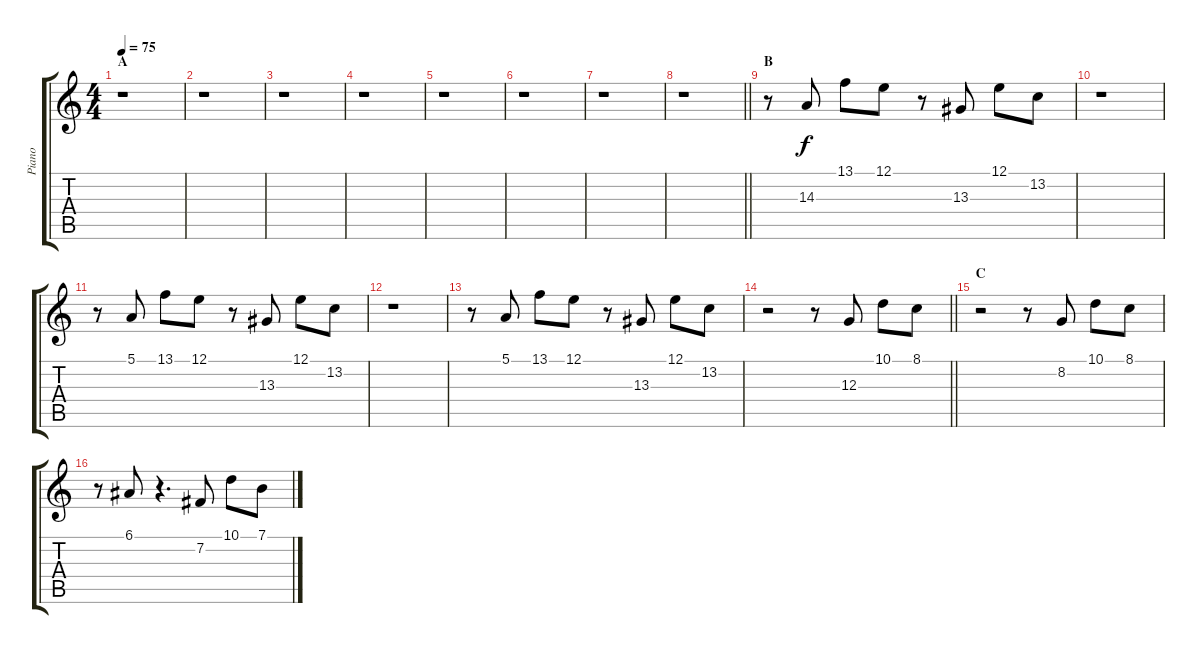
\track ("Piano" "Piano") {instrument brightacousticpiano}
\staff {score tabs}
\tuning (E4 B3 G3 D3 A2 E2) {hide}
\ts (4 4)
\section ("" "A")
\tempo 75
\clef g2
\ks c
r.1{dy f instrument brightacousticpiano} |
r.1 |
r.1 |
r.1 |
r.1 |
r.1 |
r.1 |
\barLineRight lightlight
r.1 |
\section ("" "B")
r.8 14.3.8 13.1.8 12.1.8 r.8 13.3.8 12.1.8 13.2.8 |
r.1 |
r.8 5.1.8 13.1.8 12.1.8 r.8 13.3.8 12.1.8 13.2.8 |
r.1 |
r.8 5.1.8 13.1.8 12.1.8 r.8 13.3.8 12.1.8 13.2.8 |
\barLineRight lightlight
r.2 r.8 12.3.8 10.1.8 8.1.8 |
\section ("" "C")
r.2 r.8 8.2.8 10.1.8 8.1.8 |
r.8 6.1.8 r.4{d} 7.2.8 10.1.8 7.1.8
